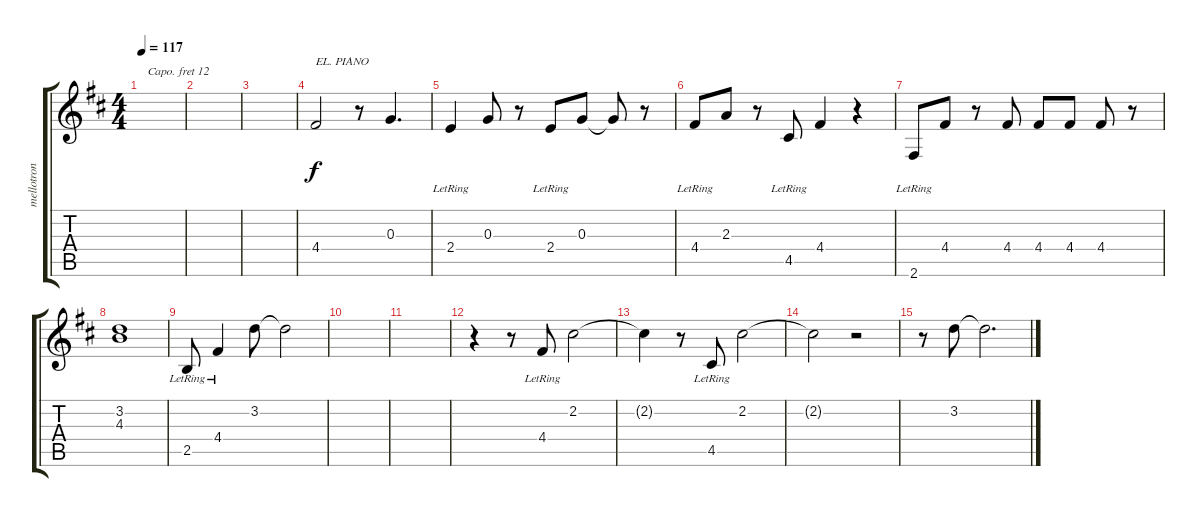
\track ("mellotron" "mellotron") {instrument stringensemble1}
\staff {score tabs}
\capo 12
\tuning (E4 B3 G3 D3 A2 E2) {hide}
\ts (4 4)
\tempo 117
\clef g2
\ks d
|
|
|
4.4.2{txt "EL. PIANO" dy f instrument electricpiano1} r.8 0.3.4{d} |
2.4{lr}.4 0.3.8 r.8 2.4{lr}.8 0.3.8 0.3{t}.8 r.8 |
4.4{lr}.8 2.3.8 r.8 4.5{lr}.8 4.4.4 r.4 |
2.6{lr}.8 4.4.8 r.8 4.4.8 4.4.8 4.4.8 4.4.8 r.8 |
(3.2 4.3).1 |
2.5{lr}.8 4.4{lr}.4 3.2.8 3.2{t}.2 |
|
|
r.4 r.8 4.4{lr}.8 2.2.2 |
2.2{t}.4 r.8 4.5{lr}.8 2.2.2 |
2.2{t}.2 r.2 |
r.8 3.2.8 3.2{t}.2{d}
